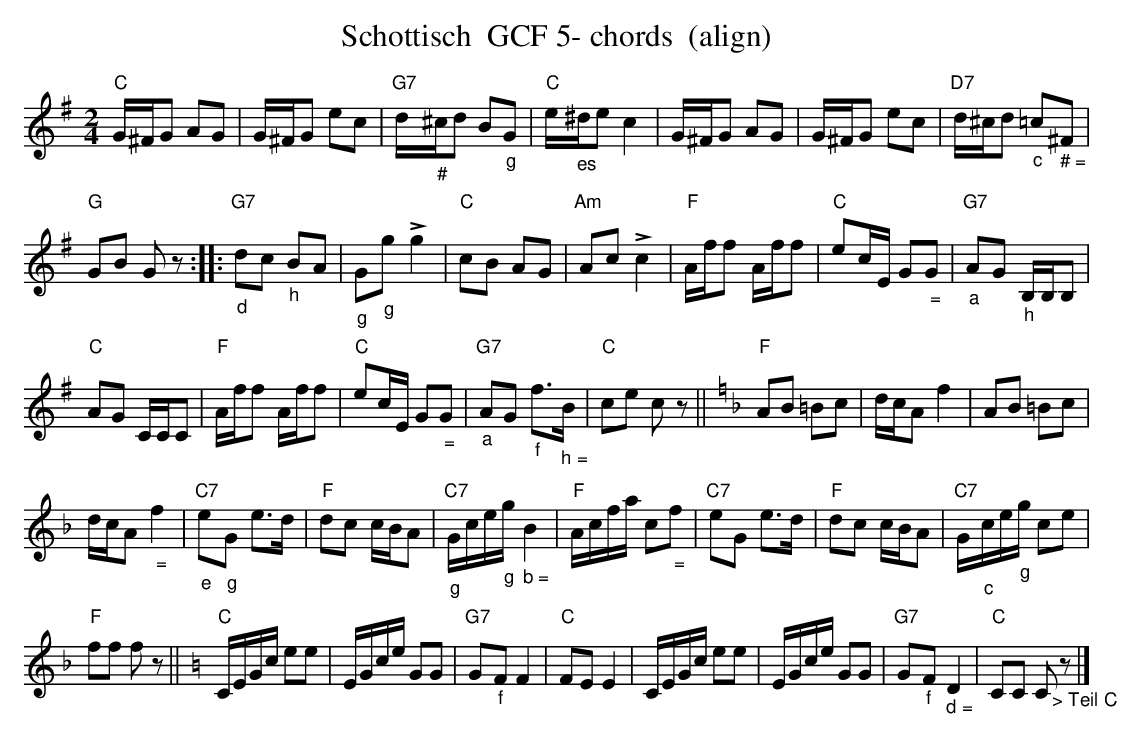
X:1
T:Schottisch  GCF 5- chords  (align)
M:2/4
L:1/16
K:Gmaj%%MIDI gchordon
"C"G^FG2 A2G2 | G^FG2 e2c2 | "G7"d"_#"^cd2 B2"_g"G2 | "C"e"_es"^de2c4 | G^FG2 A2G2 | G^FG2 e2c2 | \
"D7"d^cd2 "_c"=c2"_ # ="^F2 |
"G"G2B2 G2z2 :: "G7""_d"d2c2 "_h"B2A2 | "_g"G2"_g"g2!>!g4 | "C"c2B2 A2G2 | "Am"A2c2 !>!c4 | "F"Aff2 Aff2 | \
"C"e2cE G2"_ ="G2 | "G7""_a"A2G2 "_h"B,B,B,2 |
"C"A2G2 CCC2 | "F"Aff2 Aff2 | "C"e2cE G2"_ ="G2 | "G7""_a"A2G2 "_f"f3"_ h ="B | "C"c2e2 c2z2 || [K:Fmaj] \
"F"A2B2 =B2c2 | dcA2 f4 | A2B2 =B2c2 |
dcA2 "_ ="f4 | "C7""_e"e2"_g"G2 e3d | "F"d2c2 cBA2 | "C7""_g"Gce"_g"g "_ b ="B4 | \
"F"Acfa c2"_ ="f2 | "C7"e2G2 e3d | "F"d2c2 cBA2 | "C7"G"_c"ce"_g"g c2e2 |
"F"f2f2 f2z2 || [K:Cmaj] "C"CEGc e2e2 | EGce G2G2 | \
"G7"G2"_f"F2 F4 | "C"F2E2 E4 | CEGc e2e2 | EGce G2G2 | "G7"G2"_f"F2 "_ d ="D4 | "C"C2C2 C2"_> Teil C"z2 |]
